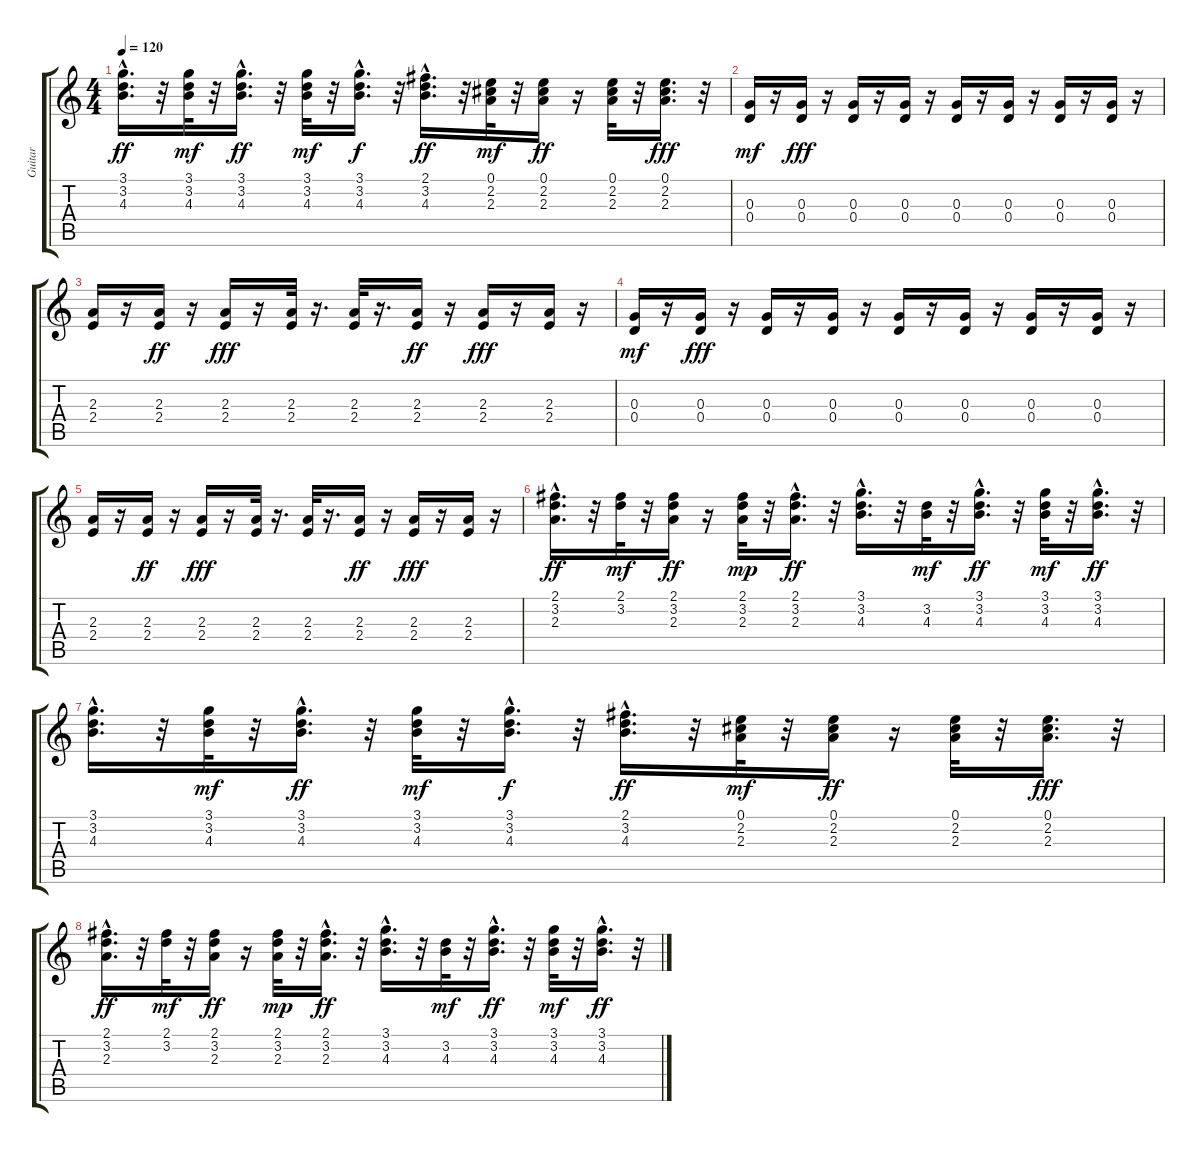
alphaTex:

\track ("Guitar" "Guitar") {instrument distortionguitar}
\staff {score tabs}
\tuning (E4 B3 G3 D3 A2 E2) {hide}
\ts (4 4)
\tempo 120
\clef g2
\ks c
(3.1 3.2{hac} 4.3{hac}).16{d dy ff} r.32 (3.1 3.2 4.3).32{dy mf} r.32 (3.1 3.2 4.3{hac}).16{d dy ff} r.32 (3.1 3.2 4.3).32{dy mf} r.32 (3.1 3.2{hac} 4.3).16{d dy f} r.32 (2.1{hac} 3.2{hac} 4.3{hac}).16{d dy ff} r.32 (0.1 2.2 2.3).32{dy mf} r.32 (0.1 2.2 2.3).16{dy ff} r.16 (0.1 2.2 2.3).32 r.32 (0.1 2.2 2.3).16{d dy fff} r.32 |
(0.3 0.4).16{dy mf} r.16 (0.3 0.4).16{dy fff} r.16 (0.3 0.4).16 r.16 (0.3 0.4).16 r.16 (0.3 0.4).16 r.16 (0.3 0.4).16 r.16 (0.3 0.4).16 r.16 (0.3 0.4).16 r.16 |
(2.3 2.4).16 r.16 (2.3 2.4).16{dy ff} r.16 (2.3 2.4).16{dy fff} r.16 (2.3 2.4).32 r.16{d} (2.3 2.4).32 r.16{d} (2.3 2.4).16{dy ff} r.16 (2.3 2.4).16{dy fff} r.16 (2.3 2.4).16 r.16 |
(0.3 0.4).16{dy mf} r.16 (0.3 0.4).16{dy fff} r.16 (0.3 0.4).16 r.16 (0.3 0.4).16 r.16 (0.3 0.4).16 r.16 (0.3 0.4).16 r.16 (0.3 0.4).16 r.16 (0.3 0.4).16 r.16 |
(2.3 2.4).16 r.16 (2.3 2.4).16{dy ff} r.16 (2.3 2.4).16{dy fff} r.16 (2.3 2.4).32 r.16{d} (2.3 2.4).32 r.16{d} (2.3 2.4).16{dy ff} r.16 (2.3 2.4).16{dy fff} r.16 (2.3 2.4).16 r.16 |
(2.1 3.2{hac} 2.3).16{d dy ff} r.32 (2.1 3.2).32{dy mf} r.32 (2.1 3.2 2.3).16{dy ff} r.16 (2.1 3.2 2.3).32{dy mp} r.32 (2.1{hac} 3.2 2.3).16{d dy ff} r.32 (3.1{hac} 3.2{hac} 4.3{hac}).16{d} r.32 (3.2 4.3).32{dy mf} r.32 (3.1 3.2 4.3{hac}).16{d dy ff} r.32 (3.1 3.2 4.3).32{dy mf} r.32 (3.1 3.2{hac} 4.3).16{d dy ff} r.32 |
(3.1 3.2{hac} 4.3{hac}).16{d} r.32 (3.1 3.2 4.3).32{dy mf} r.32 (3.1 3.2 4.3{hac}).16{d dy ff} r.32 (3.1 3.2 4.3).32{dy mf} r.32 (3.1 3.2{hac} 4.3).16{d dy f} r.32 (2.1{hac} 3.2{hac} 4.3{hac}).16{d dy ff} r.32 (0.1 2.2 2.3).32{dy mf} r.32 (0.1 2.2 2.3).16{dy ff} r.16 (0.1 2.2 2.3).32 r.32 (0.1 2.2 2.3).16{d dy fff} r.32 |
(2.1 3.2{hac} 2.3).16{d dy ff} r.32 (2.1 3.2).32{dy mf} r.32 (2.1 3.2 2.3).16{dy ff} r.16 (2.1 3.2 2.3).32{dy mp} r.32 (2.1{hac} 3.2 2.3).16{d dy ff} r.32 (3.1{hac} 3.2{hac} 4.3{hac}).16{d} r.32 (3.2 4.3).32{dy mf} r.32 (3.1 3.2 4.3{hac}).16{d dy ff} r.32 (3.1 3.2 4.3).32{dy mf} r.32 (3.1 3.2{hac} 4.3).16{d dy ff} r.32
